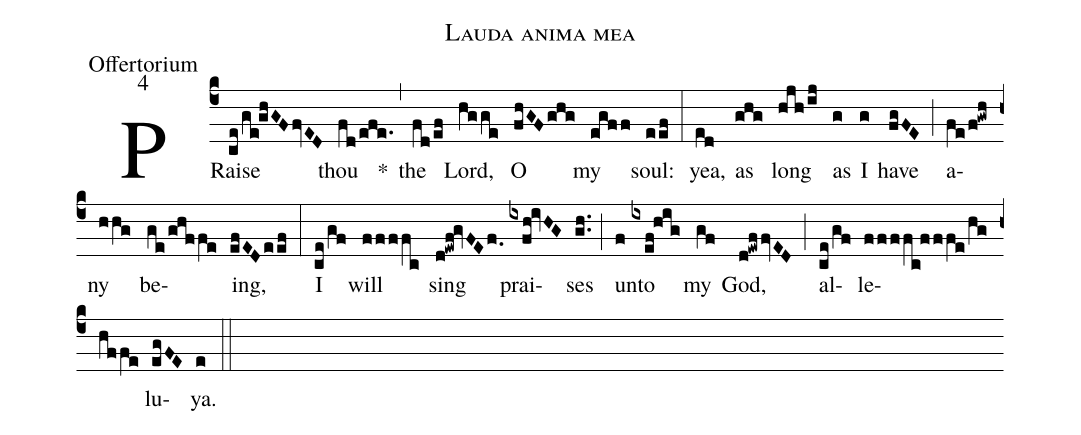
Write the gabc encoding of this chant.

name:Lauda anima mea;
office-part:Offertorium;
mode:4;
%%
(c4) PRaise(ce/ge!ghGF/fvED) thou(fd/efe.) *(,) the(fd/ef) Lord,(hgge) O(fhGF/ghg) my(egff) soul:(eef) (:) yea,(ed) as(ghg) long(hjh/ij) as(g) I(g) have(fgFE) (;) a(fe/f!gwh)ny(hhg) be(ge/ghffe)ing,(efEDeef) (:) I(ce/gf) will(ffffc) sing(d!ewf!gvFEf.0) prai(ixfh!ivHG)ses(gh..) (;) un(f)to(ixef!hig) my(gf) God,(d!ewffvED) (;) al(ce/gf)le(ffffc!fffe/hg/hffe)lu(egFE)ya.(e) (::)
